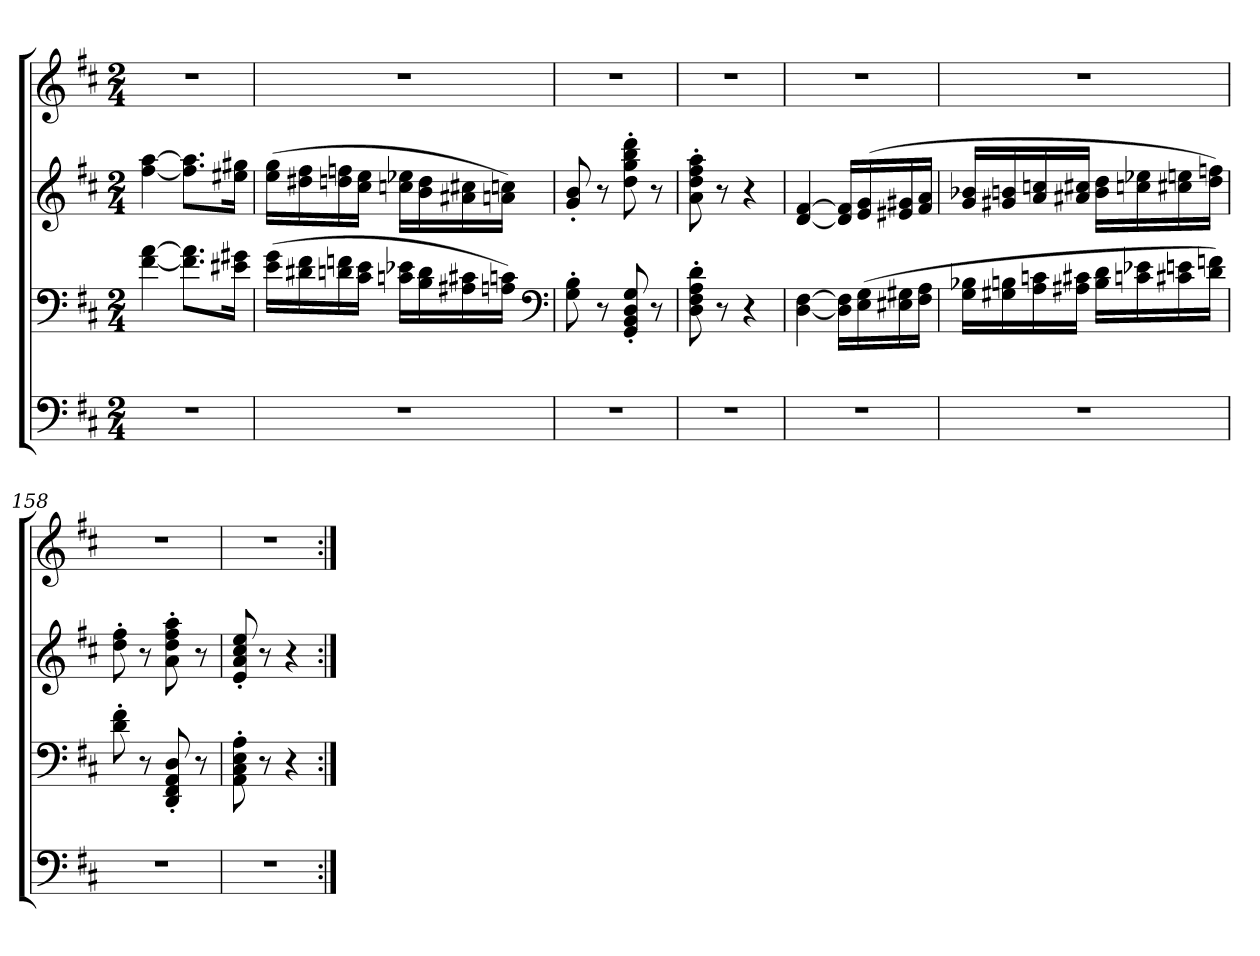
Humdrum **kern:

**kern	**kern	**kern	**kern
*part4	*part3	*part2	*part1
*staff4	*staff3	*staff2	*staff1
*clefF4	*clefF4	*clefG2	*clefG2
*k[f#c#]	*k[f#c#]	*k[f#c#]	*k[f#c#]
*D:	*D:	*D:	*D:
*M2/4	*M2/4	*M2/4	*M2/4
=	=	=	=
2r	[4f# [4a	[4ff# [4aa	2r
.	8.f#] 8.a]L	8.ff#] 8.aa]L	.
.	16e#X 16g#XJk	16ee#X 16gg#XJk	.
=153	=153	=153	=153
2r	(16e 16gLL	(16ee 16ggLL	2r
.	16d#X 16f#	16dd#X 16ff#	.
.	16dn 16fn	16ddn 16ffn	.
.	16c# 16eJJ	16cc# 16eeJJ	.
.	16cn 16e-XLL	16ccn 16ee-XLL	.
.	16B 16d	16b 16dd	.
.	16A#X 16c#X	16a#X 16cc#X	.
.	16An 16cnJJ)	16an 16ccnJJ)	.
*	*clefF4	*	*
=154	=154	=154	=154
2r	8G' 8B'	8g' 8b'	2r
.	8r	8r	.
.	8GG' 8BB' 8D' 8G'	8dd' 8gg' 8bb' 8ddd'	.
.	8r	8r	.
=155	=155	=155	=155
2r	8D' 8F#' 8A' 8d'	8a' 8dd' 8ff#' 8aa'	2r
.	8r	8r	.
.	4r	4r	.
=156	=156	=156	=156
2r	[4D [4F#	[4d [4f#	2r
.	16D] 16F#]LL	16d] 16f#]LL	.
.	(16E 16G	(16e 16g	.
.	16E#X 16G#X	16e#X 16g#X	.
.	16F# 16AJJ	16f# 16aJJ	.
=157	=157	=157	=157
2r	16G 16B-XLL	16g 16b-XLL	2r
.	16G#X 16Bn	16g#X 16bn	.
.	16A 16cn	16a 16ccn	.
.	16A#X 16c#XJJ	16a#X 16cc#XJJ	.
.	16B 16dLL	16b 16ddLL	.
.	16cn 16e-X	16ccn 16ee-X	.
.	16c#X 16en	16cc#X 16een	.
.	16d 16fnJJ)	16dd 16ffnJJ)	.
=158	=158	=158	=158
2r	8d' 8f#'	8dd' 8ff#'	2r
.	8r	8r	.
.	8DD' 8FF#' 8AA' 8D'	8a' 8dd' 8ff#' 8aa'	.
.	8r	8r	.
=159	=159	=159	=159
2r	8AA' 8C#' 8E' 8A'	8e' 8a' 8cc#' 8ee'	2r
.	8r	8r	.
.	4r	4r	.
=:|!	=:|!	=:|!	=:|!
*-	*-	*-	*-
